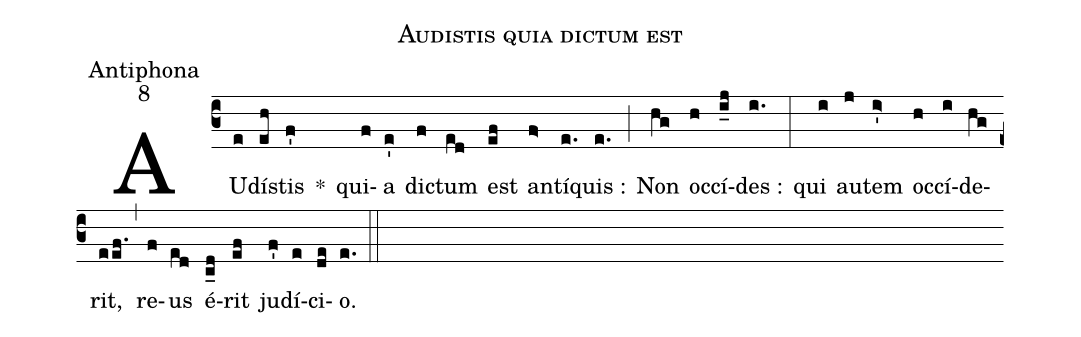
name:Audistis quia dictum est;
office-part:Antiphona;
mode:8;
%%
(c3) AU(e)dí(eh)stis(f') *() qui(f)a(e') di(f)ctum(ed) est(ef) an(f>)tí(e.)quis :(e.) (;) Non(hg) oc(h)cí(i_j)des :(i.) (:) qui(i) au(j)tem(i>') oc(h)cí(i)de(hg)rit,(eef.) (,) re(f)us(ed) é(c_d)rit(ef) ju(f')dí(e)ci(de)o.(e.) (::)
